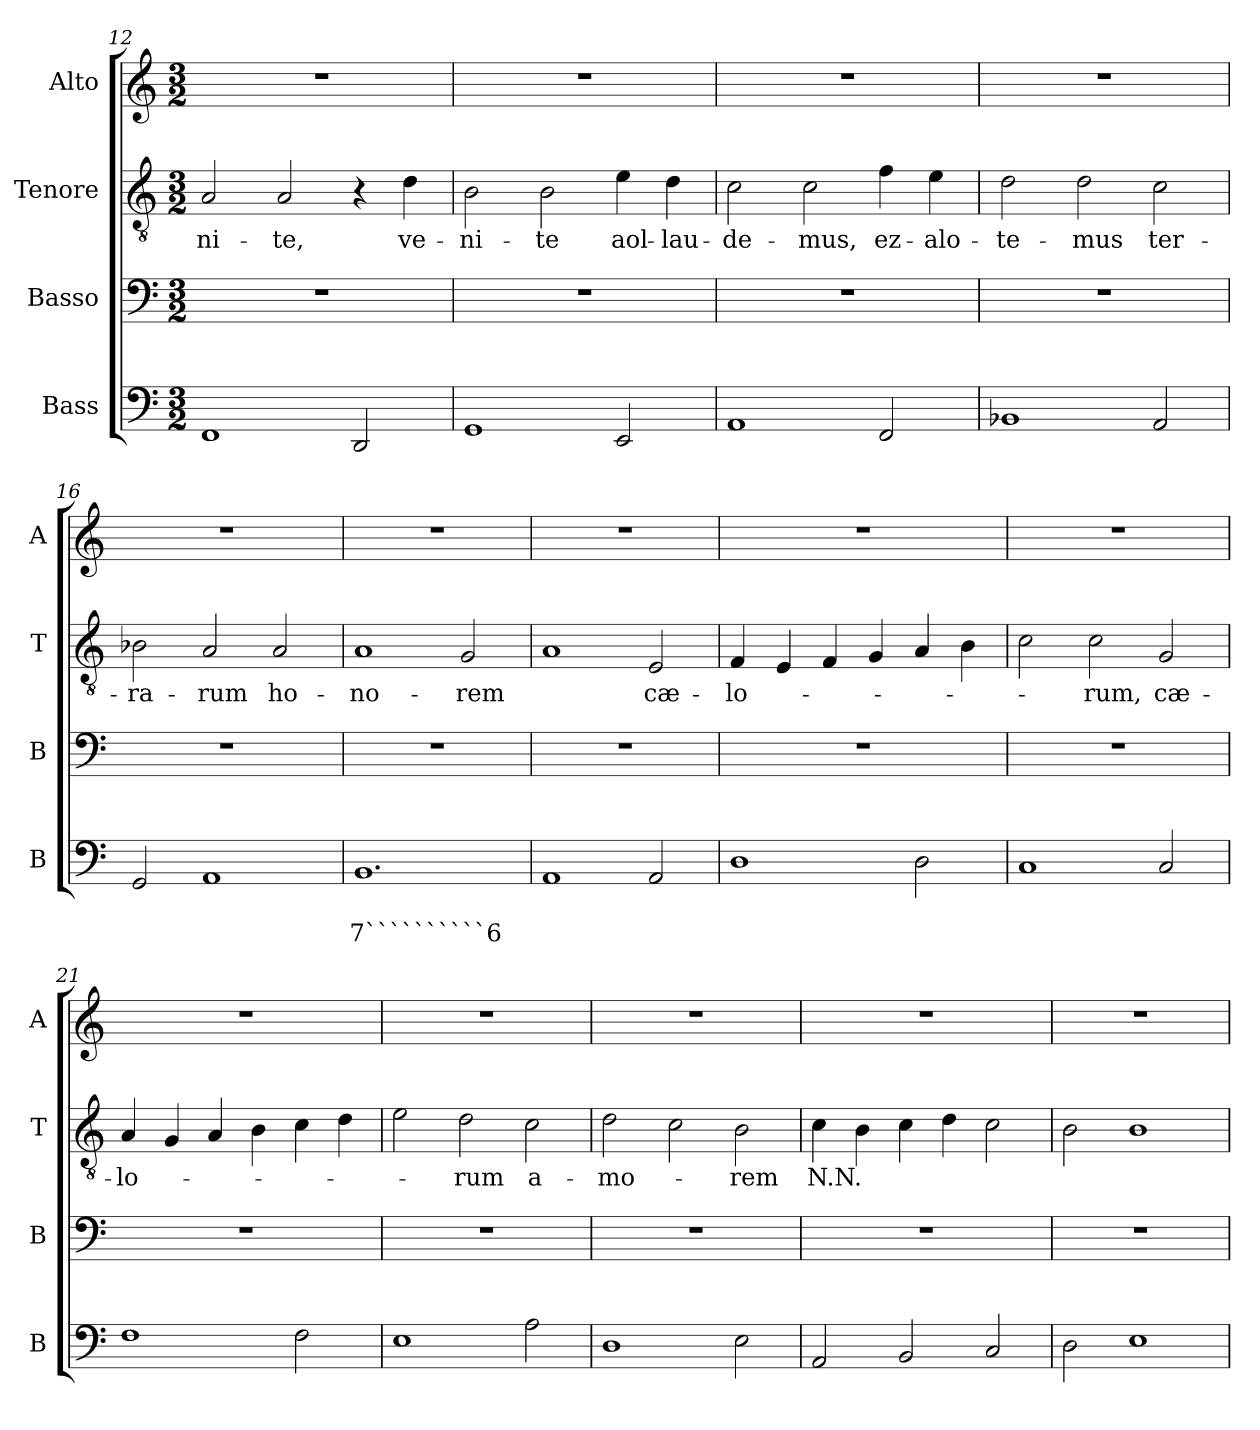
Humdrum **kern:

**kern	**text	**text	**kern	**kern	**text	**kern
*part4	*part4	*part4	*part3	*part2	*part2	*part1
*staff4	*staff4	*staff4	*staff3	*staff2	*staff2	*staff1
*I"Bass	*	*	*I"Basso	*I"Tenore	*	*I"Alto
*I'B	*	*	*I'B	*I'T	*	*I'A
*clefF4	*	*	*clefF4	*clefGv2	*	*clefG2
*k[]	*	*	*k[]	*k[]	*	*k[]
*C:	*	*	*C:	*C:	*	*C:
*M3/2	*	*	*M3/2	*M3/2	*	*M3/2
=12	=12	=12	=12	=12	=12	=12
!	!	!	!	!	!LO:LY:b	!
1FF	.	.	1.r	2A/	-ni-	1.r
!	!	!	!	!	!LO:LY:b	!
.	.	.	.	2A/	-te,	.
2DD/	.	.	.	4r	.	.
!	!	!	!	!	!LO:LY:b	!
.	.	.	.	4d\	ve-	.
!!LO:LB:g=z
=13	=13	=13	=13	=13	=13	=13
!	!	!	!	!	!LO:LY:b	!
1GG	.	.	1.r	2B\	-ni-	1.r
!	!	!	!	!	!LO:LY:b	!
.	.	.	.	2B\	-te	.
!	!	!	!	!	!LO:LY:b	!
2EE/	.	.	.	4e\	aol-	.
!	!	!	!	!	!LO:LY:b	!
.	.	.	.	4d\	-lau-	.
=14	=14	=14	=14	=14	=14	=14
!	!	!	!	!	!LO:LY:b	!
1AA	.	.	1.r	2c\	-de-	1.r
!	!	!	!	!	!LO:LY:b	!
.	.	.	.	2c\	-mus,	.
!	!	!	!	!	!LO:LY:b	!
2FF/	.	.	.	4f\	ez-	.
!	!	!	!	!	!LO:LY:b	!
.	.	.	.	4e\	-alo-	.
=15	=15	=15	=15	=15	=15	=15
!	!	!	!	!	!LO:LY:b	!
1BB-X	.	.	1.r	2d\	-te-	1.r
!	!	!	!	!	!LO:LY:b	!
.	.	.	.	2d\	-mus	.
!	!	!	!	!	!LO:LY:b	!
2AA/	.	.	.	2c\	ter-	.
=16	=16	=16	=16	=16	=16	=16
!	!	!	!	!	!LO:LY:b	!
2GG/	.	.	1.r	2B-X\	-ra-	1.r
!	!	!	!	!	!LO:LY:b	!
1AA	.	.	.	2A/	-rum	.
!	!	!	!	!	!LO:LY:b	!
.	.	.	.	2A/	ho-	.
=17	=17	=17	=17	=17	=17	=17
!	!	!LO:LY:b	!	!	!LO:LY:b	!
1.BB	.	7``````````6	1.r	1A	-no-	1.r
!	!	!	!	!	!LO:LY:b	!
.	.	.	.	2G/	-rem	.
=18	=18	=18	=18	=18	=18	=18
1AA	.	.	1.r	1A	.	1.r
!	!	!	!	!	!LO:LY:b	!
2AA/	.	.	.	2E/	cæ-	.
=19	=19	=19	=19	=19	=19	=19
!	!	!	!	!	!LO:LY:b	!
1D	.	.	1.r	4F/	-lo-	1.r
.	.	.	.	4E/	.	.
.	.	.	.	4F/	.	.
.	.	.	.	4G/	.	.
2D\	.	.	.	4A/	.	.
.	.	.	.	4B\	.	.
!!LO:PB:g=z
=20	=20	=20	=20	=20	=20	=20
1C	.	.	1.r	2c\	.	1.r
!	!	!	!	!	!LO:LY:b	!
.	.	.	.	2c\	-rum,	.
!	!	!	!	!	!LO:LY:b	!
2C/	.	.	.	2G/	cæ-	.
=21	=21	=21	=21	=21	=21	=21
!	!	!	!	!	!LO:LY:b	!
1F	.	.	1.r	4A/	-lo-	1.r
.	.	.	.	4G/	.	.
.	.	.	.	4A/	.	.
.	.	.	.	4B\	.	.
2F\	.	.	.	4c\	.	.
.	.	.	.	4d\	.	.
=22	=22	=22	=22	=22	=22	=22
1E	.	.	1.r	2e\	.	1.r
!	!	!	!	!	!LO:LY:b	!
.	.	.	.	2d\	-rum	.
!	!	!	!	!	!LO:LY:b	!
2A\	.	.	.	2c\	a-	.
=23	=23	=23	=23	=23	=23	=23
!	!	!	!	!	!LO:LY:b	!
1D	.	.	1.r	2d\	-mo-	1.r
.	.	.	.	2c\	.	.
!	!	!	!	!	!LO:LY:b	!
2E\	.	.	.	2B\	-rem	.
=24	=24	=24	=24	=24	=24	=24
!	!	!	!	!	!LO:LY:b	!
2AA/	.	.	1.r	4c\	N.N.	1.r
.	.	.	.	4B\	.	.
2BB/	.	.	.	4c\	.	.
.	.	.	.	4d\	.	.
2C/	.	.	.	2c\	.	.
=25	=25	=25	=25	=25	=25	=25
2D\	.	.	1.r	2B\	.	1.r
1E	.	.	.	1B	.	.
=	=	=	=	=	=	=
*-	*-	*-	*-	*-	*-	*-
